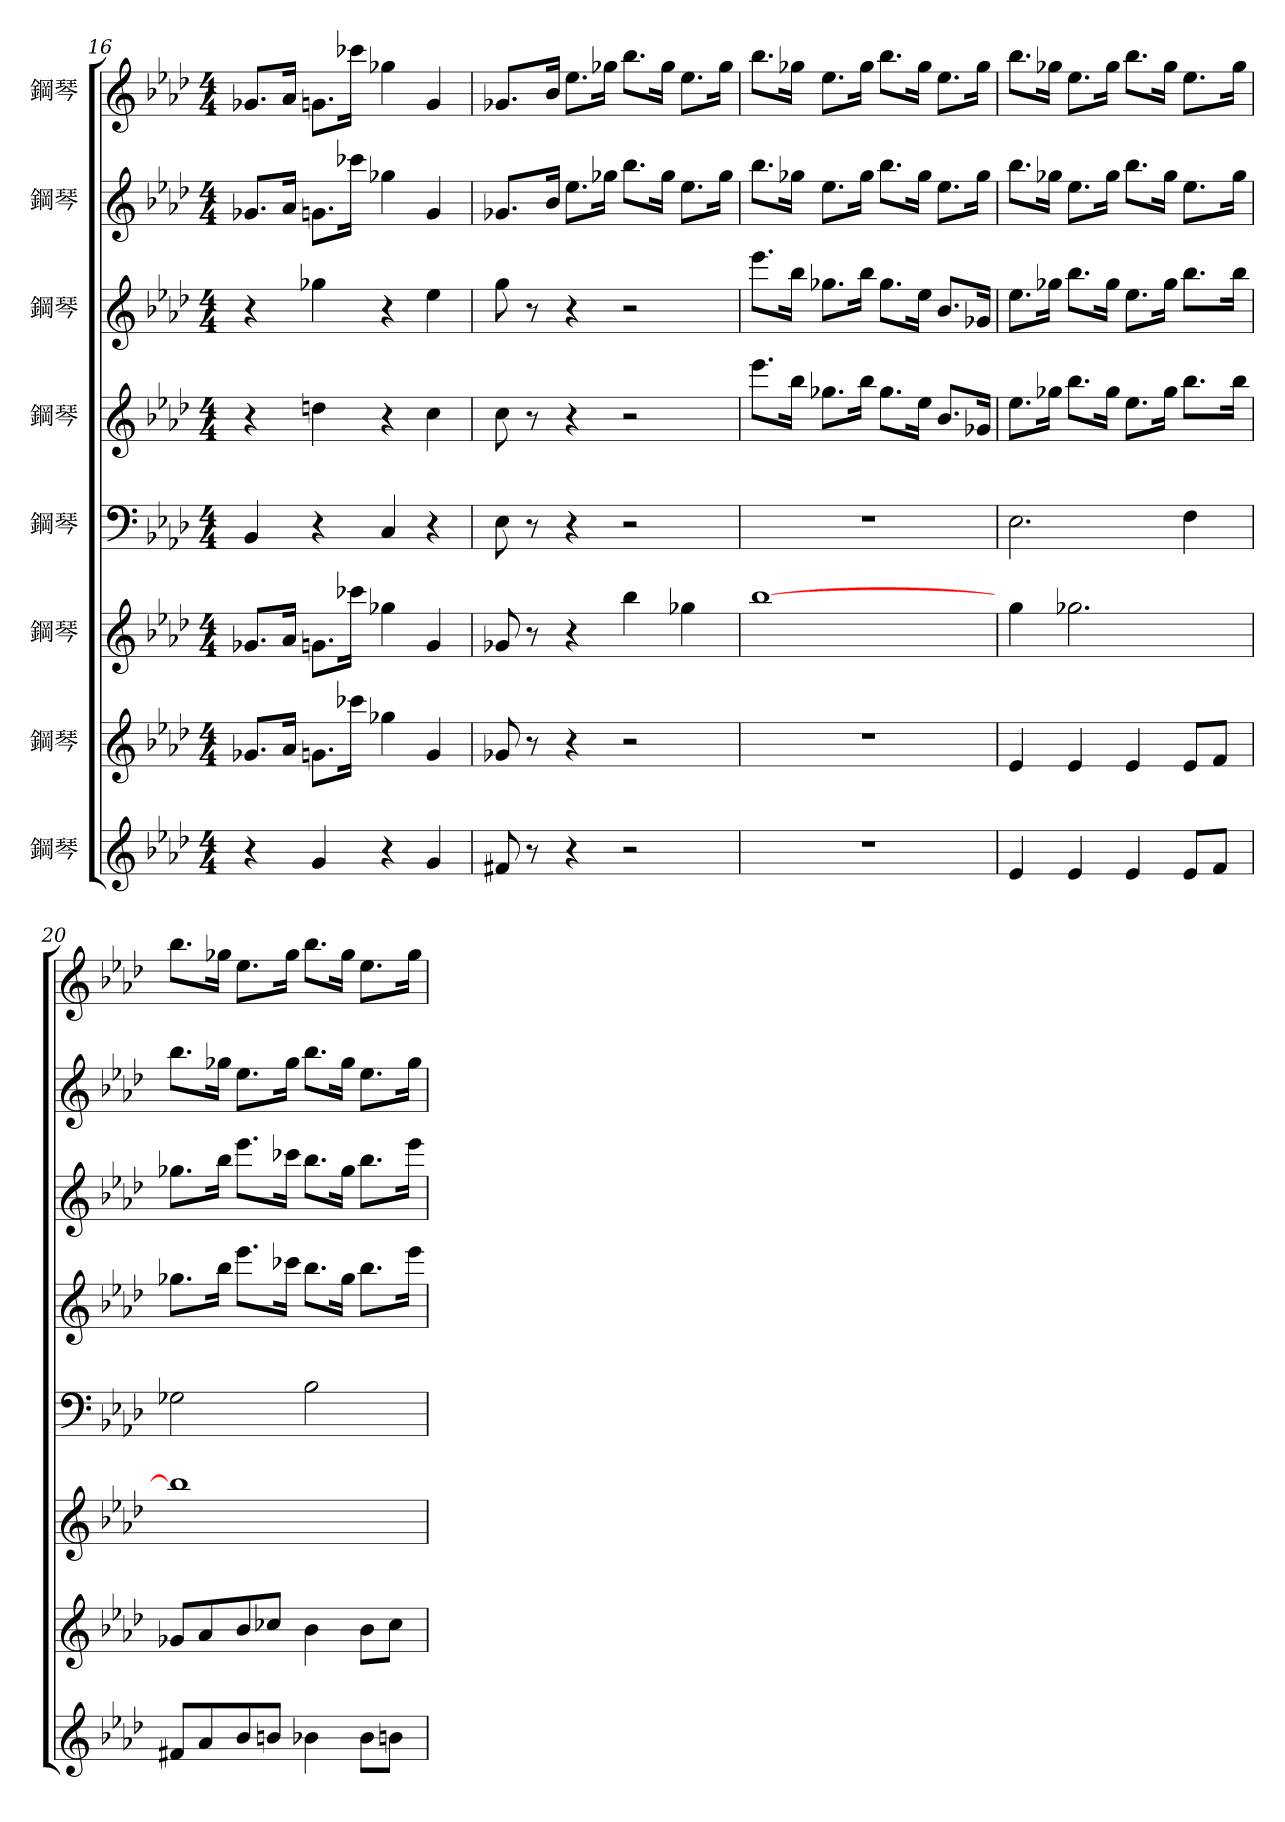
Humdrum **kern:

**kern	**kern	**kern	**kern	**kern	**kern	**kern	**kern
*part8	*part7	*part6	*part5	*part4	*part3	*part2	*part1
*staff8	*staff7	*staff6	*staff5	*staff4	*staff3	*staff2	*staff1
*I"鋼琴	*I"鋼琴	*I"鋼琴	*I"鋼琴	*I"鋼琴	*I"鋼琴	*I"鋼琴	*I"鋼琴
*clefG2	*clefG2	*clefG2	*clefF4	*clefG2	*clefG2	*clefG2	*clefG2
*k[b-e-a-d-]	*k[b-e-a-d-]	*k[b-e-a-d-]	*k[b-e-a-d-]	*k[b-e-a-d-]	*k[b-e-a-d-]	*k[b-e-a-d-]	*k[b-e-a-d-]
*M4/4	*M4/4	*M4/4	*M4/4	*M4/4	*M4/4	*M4/4	*M4/4
=16	=16	=16	=16	=16	=16	=16	=16
4r	8.g-X/L	8.g-X/L	4BB-/	4r	4r	8.g-X/L	8.g-X/L
.	16a-/Jk	16a-/Jk	.	.	.	16a-/Jk	16a-/Jk
4g/	8.gn\L	8.gn\L	4r	4ddn\	4gg-X\	8.gn\L	8.gn\L
.	16ccc-X\Jk	16ccc-X\Jk	.	.	.	16ccc-X\Jk	16ccc-X\Jk
4r	4gg-X\	4gg-X\	4C/	4r	4r	4gg-X\	4gg-X\
4g/	4g/	4g/	4r	4cc\	4ee-\	4g/	4g/
!!LO:PB:g=z
=17	=17	=17	=17	=17	=17	=17	=17
8f#X/	8g-X/	8g-X/	8E-\	8cc\	8gg\	8.g-X/L	8.g-X/L
8r	8r	8r	8r	8r	8r	.	.
.	.	.	.	.	.	16b-/Jk	16b-/Jk
4r	4r	4r	4r	4r	4r	8.ee-\L	8.ee-\L
.	.	.	.	.	.	16gg-X\Jk	16gg-X\Jk
2r	2r	4bb-\	2r	2r	2r	8.bb-\L	8.bb-\L
.	.	.	.	.	.	16gg-\Jk	16gg-\Jk
.	.	4gg-X\	.	.	.	8.ee-\L	8.ee-\L
.	.	.	.	.	.	16gg-\Jk	16gg-\Jk
=18	=18	=18	=18	=18	=18	=18	=18
1r	1r	[1bb-	1r	8.eee-\L	8.eee-\L	8.bb-\L	8.bb-\L
.	.	.	.	16bb-\Jk	16bb-\Jk	16gg-X\Jk	16gg-X\Jk
.	.	.	.	8.gg-X\L	8.gg-X\L	8.ee-\L	8.ee-\L
.	.	.	.	16bb-\Jk	16bb-\Jk	16gg-\Jk	16gg-\Jk
.	.	.	.	8.gg-\L	8.gg-\L	8.bb-\L	8.bb-\L
.	.	.	.	16ee-\Jk	16ee-\Jk	16gg-\Jk	16gg-\Jk
.	.	.	.	8.b-/L	8.b-/L	8.ee-\L	8.ee-\L
.	.	.	.	16g-X/Jk	16g-X/Jk	16gg-\Jk	16gg-\Jk
=19	=19	=19	=19	=19	=19	=19	=19
4e-/	4e-/	4gg\	2.E-\	8.ee-\L	8.ee-\L	8.bb-\L	8.bb-\L
.	.	.	.	16gg-X\Jk	16gg-X\Jk	16gg-X\Jk	16gg-X\Jk
4e-/	4e-/	2.gg-X\	.	8.bb-\L	8.bb-\L	8.ee-\L	8.ee-\L
.	.	.	.	16gg-\Jk	16gg-\Jk	16gg-\Jk	16gg-\Jk
4e-/	4e-/	.	.	8.ee-\L	8.ee-\L	8.bb-\L	8.bb-\L
.	.	.	.	16gg-\Jk	16gg-\Jk	16gg-\Jk	16gg-\Jk
8e-/L	8e-/L	.	4F\	8.bb-\L	8.bb-\L	8.ee-\L	8.ee-\L
8f/J	8f/J	.	.	.	.	.	.
.	.	.	.	16bb-\Jk	16bb-\Jk	16gg-\Jk	16gg-\Jk
!!LO:PB:g=z
=20	=20	=20	=20	=20	=20	=20	=20
8f#X/L	8g-X/L	1bb-]	2G-X\	8.gg-X\L	8.gg-X\L	8.bb-\L	8.bb-\L
8a-/	8a-/	.	.	.	.	.	.
.	.	.	.	16bb-\Jk	16bb-\Jk	16gg-X\Jk	16gg-X\Jk
8b-/	8b-/	.	.	8.eee-\L	8.eee-\L	8.ee-\L	8.ee-\L
8bn/J	8cc-X/J	.	.	.	.	.	.
.	.	.	.	16ccc-X\Jk	16ccc-X\Jk	16gg-\Jk	16gg-\Jk
4b-X\	4b-\	.	2B-\	8.bb-\L	8.bb-\L	8.bb-\L	8.bb-\L
.	.	.	.	16gg-\Jk	16gg-\Jk	16gg-\Jk	16gg-\Jk
8b-\L	8b-\L	.	.	8.bb-\L	8.bb-\L	8.ee-\L	8.ee-\L
8bn\J	8cc-\J	.	.	.	.	.	.
.	.	.	.	16eee-\Jk	16eee-\Jk	16gg-\Jk	16gg-\Jk
=	=	=	=	=	=	=	=
*-	*-	*-	*-	*-	*-	*-	*-
